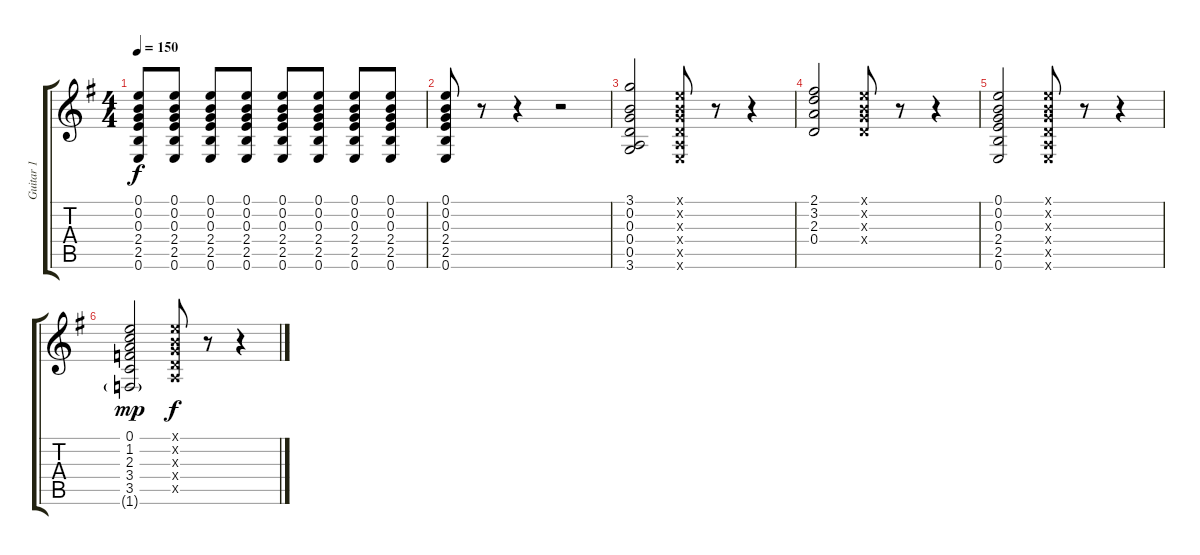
\track ("Guitar 1" "Guitar 1") {instrument acousticguitarnylon}
\staff {score tabs}
\tuning (E4 B3 G3 D3 A2 E2) {hide}
\ts (4 4)
\tempo 150
\clef g2
\ks g
(0.1 0.2 0.3 2.4 2.5 0.6).8{dy f} (0.1 0.2 0.3 2.4 2.5 0.6).8 (0.1 0.2 0.3 2.4 2.5 0.6).8 (0.1 0.2 0.3 2.4 2.5 0.6).8 (0.1 0.2 0.3 2.4 2.5 0.6).8 (0.1 0.2 0.3 2.4 2.5 0.6).8 (0.1 0.2 0.3 2.4 2.5 0.6).8 (0.1 0.2 0.3 2.4 2.5 0.6).8 |
(0.1 0.2 0.3 2.4 2.5 0.6).8 r.8 r.4 r.2 |
(3.1 0.2 0.3 0.4 0.5 3.6).2 (0.1{x} 0.2{x} 0.3{x} 0.4{x} 0.5{x} 0.6{x}).8 r.8 r.4 |
(2.1 3.2 2.3 0.4).2 (0.1{x} 0.2{x} 0.3{x} 0.4{x}).8 r.8 r.4 |
(0.1 0.2 0.3 2.4 2.5 0.6).2 (0.1{x} 0.2{x} 0.3{x} 0.4{x} 0.5{x} 0.6{x}).8 r.8 r.4 |
(0.1 1.2 2.3 3.4 3.5 1.6{g}).2{dy mp} (0.1{x} 0.2{x} 0.3{x} 0.4{x} 0.5{x}).8{dy f} r.8 r.4
